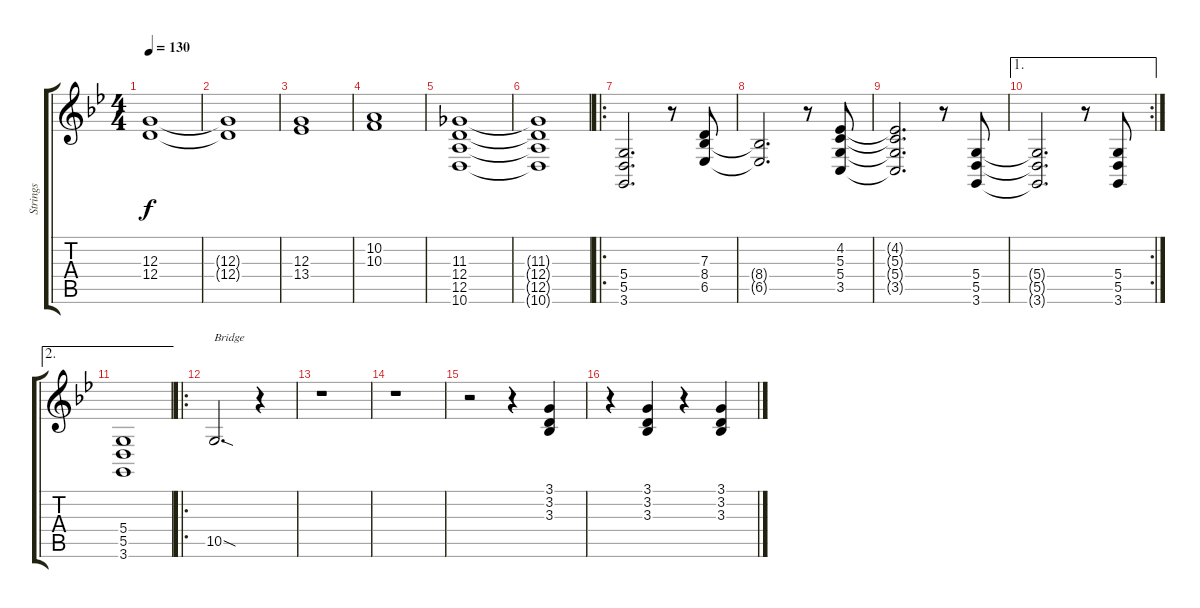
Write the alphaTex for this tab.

\track ("Strings" "Strings") {instrument stringensemble1}
\staff {score tabs}
\tuning (E4 B3 G3 D3 A2 E2) {hide}
\ts (4 4)
\tempo 130
\clef g2
\ks bb
(12.3 12.4).1{dy f} |
(12.3{t} 12.4{t}).1 |
(12.3 13.4).1 |
(10.2 10.3).1 |
(11.3 12.4 12.5 10.6).1 |
(11.3{t} 12.4{t} 12.5{t} 10.6{t}).1 |
\ro
(5.4 5.5 3.6).2{d} r.8 (7.3 8.4 6.5).8 |
(8.4{t} 6.5{t}).2{d} r.8 (4.2 5.3 5.4 3.5).8 |
(4.2{t} 5.3{t} 5.4{t} 3.5{t}).2{d} r.8 (5.4 5.5 3.6).8 |
\ae 1
\rc 2
(5.4{t} 5.5{t} 3.6{t}).2{d} r.8 (5.4 5.5 3.6).8 |
\ae 2
(5.4 5.5 3.6).1 |
\ro
10.5{sod}.2{d txt "Bridge"} r.4 |
r.1 |
r.1 |
r.2 r.4 (3.1 3.2 3.3).4 |
r.4 (3.1 3.2 3.3).4 r.4 (3.1 3.2 3.3).4
